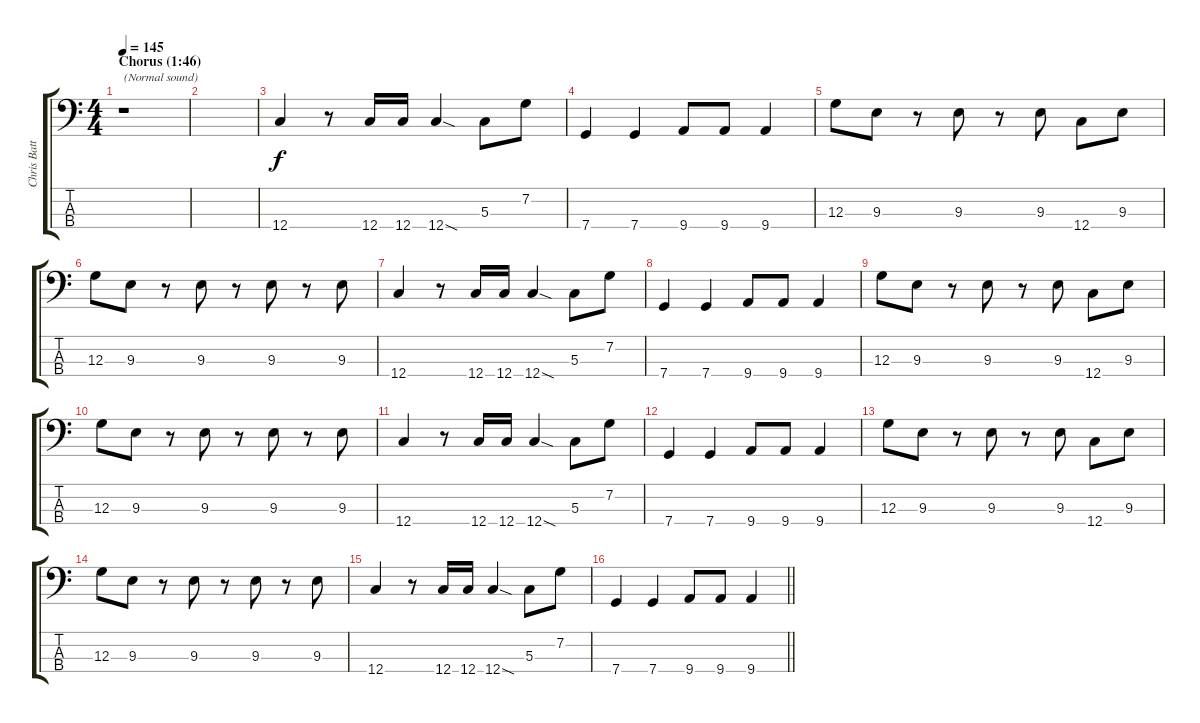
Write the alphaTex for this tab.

\track ("Chris Batten [Bass]" "Chris Batt") {instrument electricbassfinger}
\staff {score tabs}
\tuning (F2 C2 G1 C1) {hide}
\ts (4 4)
\section ("" "Chorus (1:46)")
\tempo 145
\clef f4
\ks c
r.1{txt "(Normal sound)" dy f instrument electricbassfinger} |
|
12.4.4 r.8 12.4.16 12.4.16 12.4{sod}.4 5.3.8 7.2.8 |
7.4.4 7.4.4 9.4.8 9.4.8 9.4.4 |
12.3.8 9.3.8 r.8 9.3.8 r.8 9.3.8 12.4.8 9.3.8 |
12.3.8 9.3.8 r.8 9.3.8 r.8 9.3.8 r.8 9.3.8 |
12.4.4 r.8 12.4.16 12.4.16 12.4{sod}.4 5.3.8 7.2.8 |
7.4.4 7.4.4 9.4.8 9.4.8 9.4.4 |
12.3.8 9.3.8 r.8 9.3.8 r.8 9.3.8 12.4.8 9.3.8 |
12.3.8 9.3.8 r.8 9.3.8 r.8 9.3.8 r.8 9.3.8 |
12.4.4 r.8 12.4.16 12.4.16 12.4{sod}.4 5.3.8 7.2.8 |
7.4.4 7.4.4 9.4.8 9.4.8 9.4.4 |
12.3.8 9.3.8 r.8 9.3.8 r.8 9.3.8 12.4.8 9.3.8 |
12.3.8 9.3.8 r.8 9.3.8 r.8 9.3.8 r.8 9.3.8 |
12.4.4 r.8 12.4.16 12.4.16 12.4{sod}.4 5.3.8 7.2.8 |
\barLineRight lightlight
7.4.4 7.4.4 9.4.8 9.4.8 9.4.4
